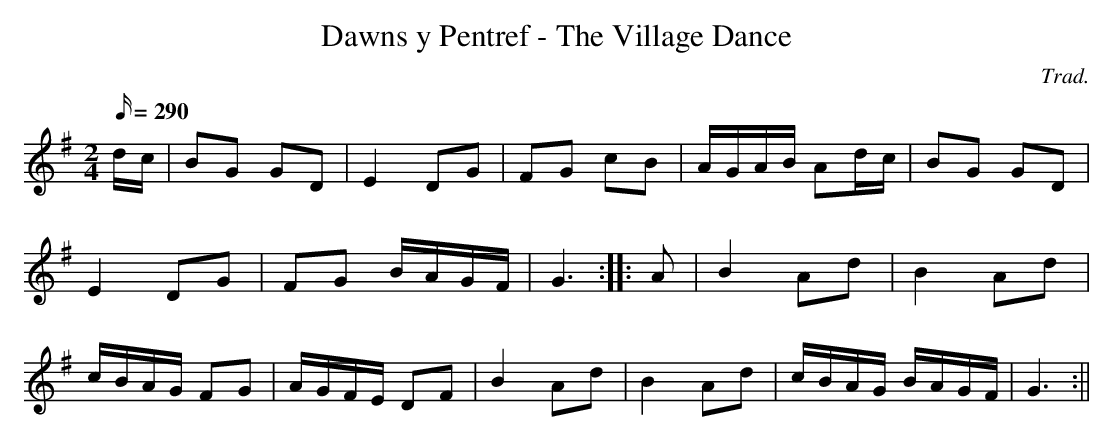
X:1
T:Dawns y Pentref - The Village Dance
M:2/4
L:1/16
Q:290
C:Trad.
K:G
dc | B2G2 G2D2 | E4 D2G2 | F2G2 c2B2 | AGAB A2dc | B2G2 G2D2 |
E4 D2G2 | F2G2 BAGF | G6 :||: A2 | B4 A2d2 | B4 A2d2 |
cBAG F2G2 | AGFE D2F2 | B4 A2d2 | B4 A2d2 | cBAG BAGF | G6 :||
